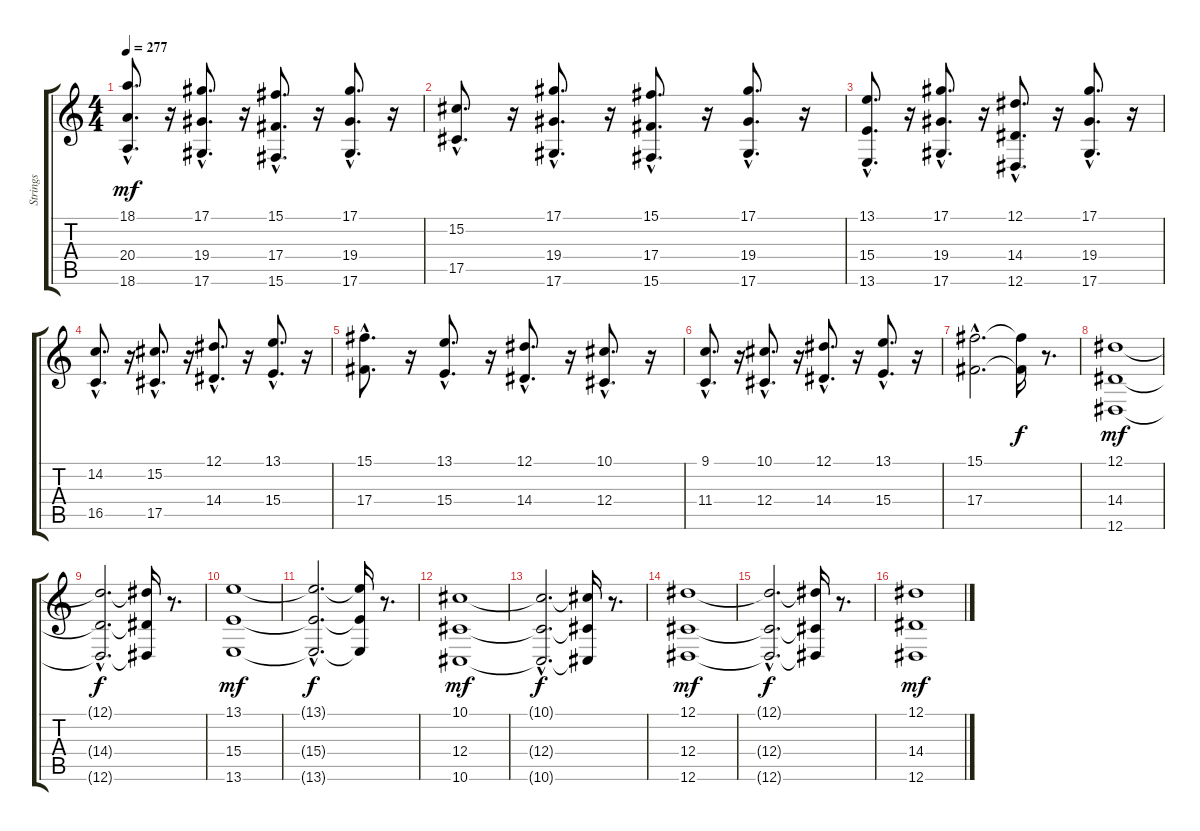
\track ("Strings" "Strings") {instrument tremolostrings}
\staff {score tabs}
\tuning (Eb4 Bb3 Gb3 Db3 Ab2 Eb2) {hide}
\ts (4 4)
\tempo 277
\clef g2
\ks c
(18.1{hac} 20.4{hac} 18.6{hac}).8{d dy mf} r.16 (17.1{hac} 19.4{hac} 17.6{hac}).8{d} r.16 (15.1{hac} 17.4{hac} 15.6{hac}).8{d} r.16 (17.1{hac} 19.4{hac} 17.6{hac}).8{d} r.16 |
(15.2{hac} 17.5{hac}).8{d} r.16 (17.1{hac} 19.4{hac} 17.6{hac}).8{d} r.16 (15.1{hac} 17.4{hac} 15.6{hac}).8{d} r.16 (17.1{hac} 19.4{hac} 17.6{hac}).8{d} r.16 |
(13.1{hac} 15.4{hac} 13.6{hac}).8{d} r.16 (17.1{hac} 19.4{hac} 17.6{hac}).8{d} r.16 (12.1{hac} 14.4{hac} 12.6{hac}).8{d} r.16 (17.1{hac} 19.4{hac} 17.6{hac}).8{d} r.16 |
(14.2{hac} 16.5{hac}).8{d} r.16 (15.2{hac} 17.5{hac}).8{d} r.16 (12.1{hac} 14.4{hac}).8{d} r.16 (13.1{hac} 15.4{hac}).8{d} r.16 |
(15.1{hac} 17.4{hac}).8{d} r.16 (13.1{hac} 15.4{hac}).8{d} r.16 (12.1{hac} 14.4{hac}).8{d} r.16 (10.1{hac} 12.4{hac}).8{d} r.16 |
(9.1{hac} 11.4{hac}).8{d} r.16 (10.1{hac} 12.4{hac}).8{d} r.16 (12.1{hac} 14.4{hac}).8{d} r.16 (13.1{hac} 15.4{hac}).8{d} r.16 |
(15.1{hac} 17.4{hac}).2{d} (15.1{t} 17.4{t}).16{dy f} r.8{d} |
(12.1 14.4 12.6).1{dy mf} |
(12.1{hac t} 14.4{hac t} 12.6{hac t}).2{d dy f} (12.1{t} 14.4{t} 12.6{t}).16 r.8{d} |
(13.1 15.4 13.6).1{dy mf} |
(13.1{hac t} 15.4{hac t} 13.6{hac t}).2{d dy f} (13.1{t} 15.4{t} 13.6{t}).16 r.8{d} |
(10.1 12.4 10.6).1{dy mf} |
(10.1{hac t} 12.4{hac t} 10.6{hac t}).2{d dy f} (10.1{t} 12.4{t} 10.6{t}).16 r.8{d} |
(12.1 12.4 12.6).1{dy mf} |
(12.1{hac t} 12.4{hac t} 12.6{hac t}).2{d dy f} (12.1{t} 12.4{t} 12.6{t}).16 r.8{d} |
(12.1 14.4 12.6).1{dy mf}
